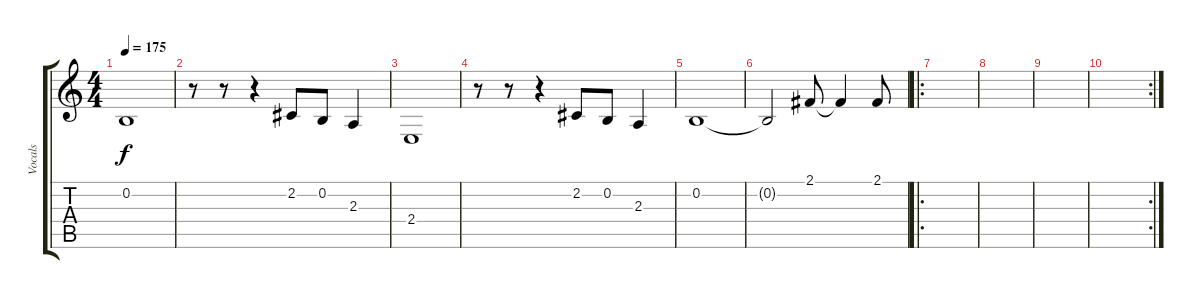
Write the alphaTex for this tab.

\track ("Vocals" "Vocals") {instrument oboe}
\staff {score tabs}
\tuning (E4 B3 G3 D3 A2 E2) {hide}
\ts (4 4)
\tempo 175
\clef g2
\ks c
0.2.1{dy f} |
r.8 r.8 r.4 2.2.8 0.2.8 2.3.4 |
2.4.1 |
r.8 r.8 r.4 2.2.8 0.2.8 2.3.4 |
0.2.1 |
0.2{t}.2 2.1.8 2.1{t}.4 2.1.8 |
\ro
|
|
|
\rc 2
